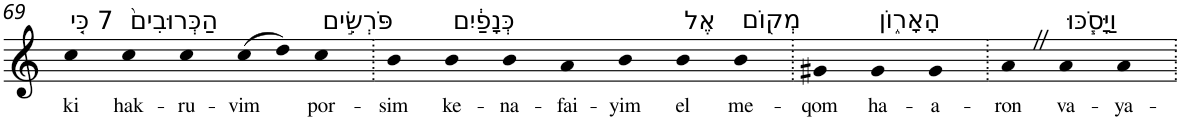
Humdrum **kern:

**kern	**text
*part1	*part1
*staff1	*staff1
*I"Piano	*
*I'Pno	*
!!LO:PB:g=z
*clefG2	*
*k[]	*
=69	=69
!LO:TX:a:t=7 כִּ֤י	!
!	!LO:LY:b
4cc	ki
!LO:TX:a:t=הַכְּרוּבִים֙	!
!	!LO:LY:b
4cc	hak-
!	!LO:LY:b
4cc	-ru-
!	!LO:LY:b
(>8cc	-vim
8dd)	.
!LO:TX:a:t=פֹּרְשִׂ֣ים	!
!	!LO:LY:b
4cc	por-
=70.	=70.
!	!LO:LY:b
4b	-sim
!LO:TX:a:t=כְּנָפַ֔יִם	!
!	!LO:LY:b
4b	ke-
!	!LO:LY:b
4b	-na-
!	!LO:LY:b
4a	-fai-
!	!LO:LY:b
4b	-yim
!LO:TX:a:t=אֶל	!
!	!LO:LY:b
4b	el
!LO:TX:a:t=מְק֖וֹם	!
!	!LO:LY:b
4b	me-
=71.	=71.
!	!LO:LY:b
4g#X	-qom
!LO:TX:a:t=הָאָר֑וֹן	!
!	!LO:LY:b
4g#	ha-
!	!LO:LY:b
4g#	-a-
=72.	=72.
!	!LO:LY:b
4aZ	-ron
!LO:TX:a:t=וַיָּסֹ֧כּוּ	!
!	!LO:LY:b
4a	va-
!	!LO:LY:b
4a	-ya-
=.	=.
*-	*-
